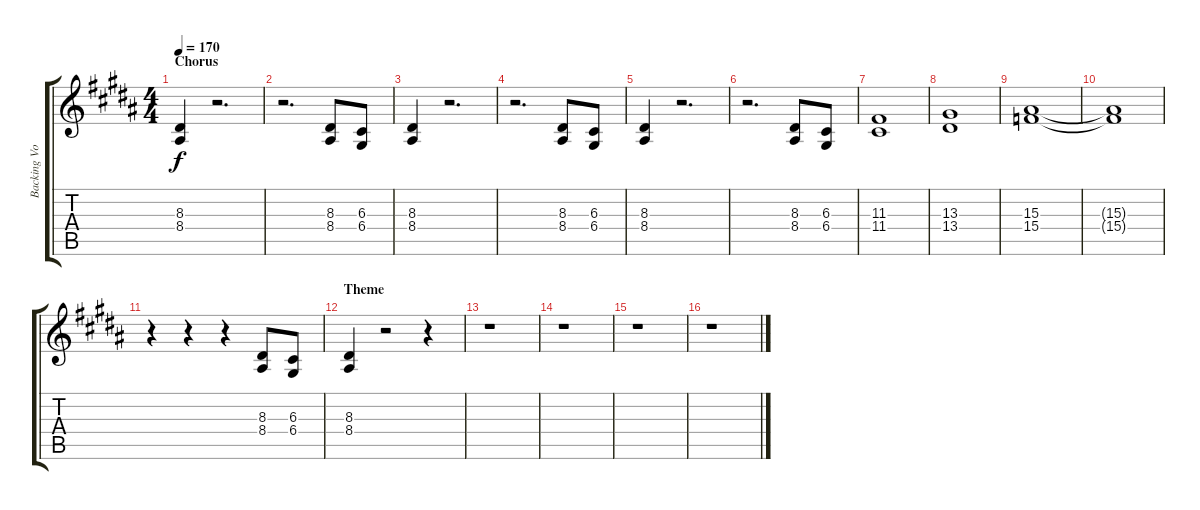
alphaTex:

\track ("Backing Vocals" "Backing Vo") {instrument lead2sawtooth}
\staff {score tabs}
\tuning (E4 B3 G3 D3 A2 E2) {hide}
\ts (4 4)
\section ("" "Chorus")
\tempo 170
\clef g2
\ks b
(8.3 8.4).4{dy f} r.2{d} |
r.2{d} (8.3 8.4).8 (6.3 6.4).8 |
(8.3 8.4).4 r.2{d} |
r.2{d} (8.3 8.4).8 (6.3 6.4).8 |
(8.3 8.4).4 r.2{d} |
r.2{d} (8.3 8.4).8 (6.3 6.4).8 |
(11.3 11.4).1 |
(13.3 13.4).1 |
(15.3 15.4).1 |
(15.3{t} 15.4{t}).1 |
r.4 r.4 r.4 (8.3 8.4).8 (6.3 6.4).8 |
\section ("" "Theme")
(8.3 8.4).4 r.2 r.4 |
r.1 |
r.1 |
r.1 |
r.1
